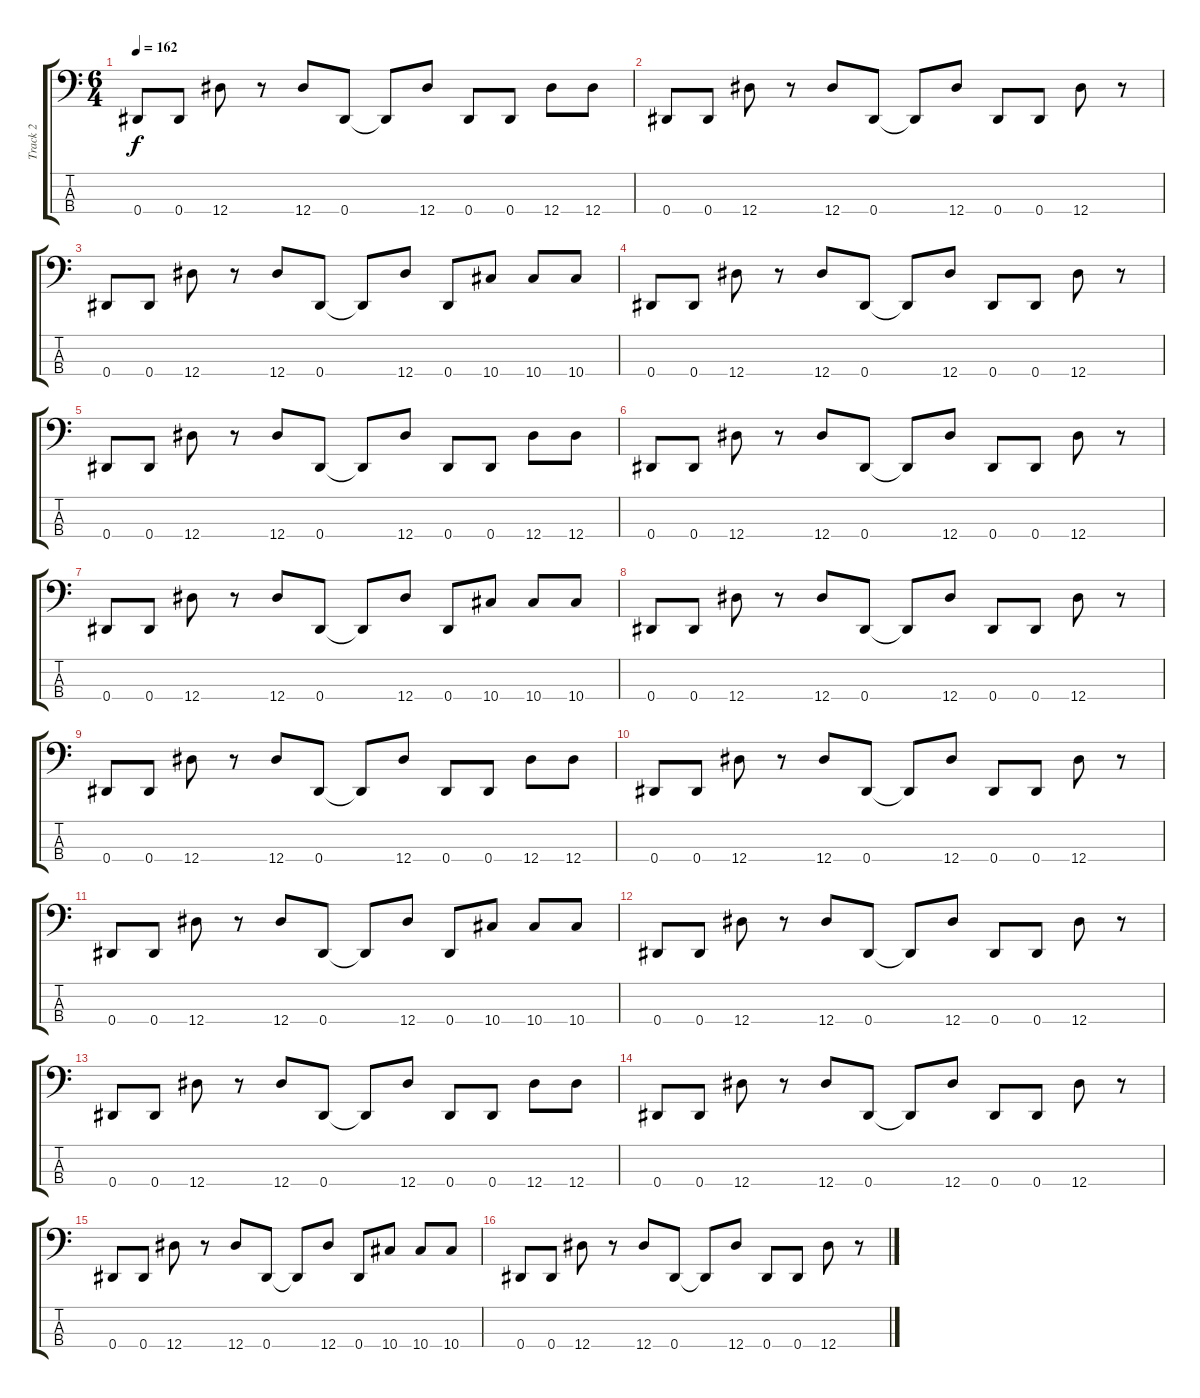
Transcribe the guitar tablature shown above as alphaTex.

\track ("Track 2" "Track 2") {instrument electricbasspick}
\staff {score tabs}
\tuning (Gb2 Db2 Ab1 Eb1) {hide}
\ts (6 4)
\tempo 162
\clef f4
\ks c
0.4.8{dy f} 0.4.8 12.4.8 r.8 12.4.8 0.4.8 0.4{t}.8 12.4.8 0.4.8 0.4.8 12.4.8 12.4.8 |
0.4.8 0.4.8 12.4.8 r.8 12.4.8 0.4.8 0.4{t}.8 12.4.8 0.4.8 0.4.8 12.4.8 r.8 |
0.4.8 0.4.8 12.4.8 r.8 12.4.8 0.4.8 0.4{t}.8 12.4.8 0.4.8 10.4.8 10.4.8 10.4.8 |
0.4.8 0.4.8 12.4.8 r.8 12.4.8 0.4.8 0.4{t}.8 12.4.8 0.4.8 0.4.8 12.4.8 r.8 |
0.4.8 0.4.8 12.4.8 r.8 12.4.8 0.4.8 0.4{t}.8 12.4.8 0.4.8 0.4.8 12.4.8 12.4.8 |
0.4.8 0.4.8 12.4.8 r.8 12.4.8 0.4.8 0.4{t}.8 12.4.8 0.4.8 0.4.8 12.4.8 r.8 |
0.4.8 0.4.8 12.4.8 r.8 12.4.8 0.4.8 0.4{t}.8 12.4.8 0.4.8 10.4.8 10.4.8 10.4.8 |
0.4.8 0.4.8 12.4.8 r.8 12.4.8 0.4.8 0.4{t}.8 12.4.8 0.4.8 0.4.8 12.4.8 r.8 |
0.4.8 0.4.8 12.4.8 r.8 12.4.8 0.4.8 0.4{t}.8 12.4.8 0.4.8 0.4.8 12.4.8 12.4.8 |
0.4.8 0.4.8 12.4.8 r.8 12.4.8 0.4.8 0.4{t}.8 12.4.8 0.4.8 0.4.8 12.4.8 r.8 |
0.4.8 0.4.8 12.4.8 r.8 12.4.8 0.4.8 0.4{t}.8 12.4.8 0.4.8 10.4.8 10.4.8 10.4.8 |
0.4.8 0.4.8 12.4.8 r.8 12.4.8 0.4.8 0.4{t}.8 12.4.8 0.4.8 0.4.8 12.4.8 r.8 |
0.4.8 0.4.8 12.4.8 r.8 12.4.8 0.4.8 0.4{t}.8 12.4.8 0.4.8 0.4.8 12.4.8 12.4.8 |
0.4.8 0.4.8 12.4.8 r.8 12.4.8 0.4.8 0.4{t}.8 12.4.8 0.4.8 0.4.8 12.4.8 r.8 |
0.4.8 0.4.8 12.4.8 r.8 12.4.8 0.4.8 0.4{t}.8 12.4.8 0.4.8 10.4.8 10.4.8 10.4.8 |
0.4.8 0.4.8 12.4.8 r.8 12.4.8 0.4.8 0.4{t}.8 12.4.8 0.4.8 0.4.8 12.4.8 r.8
